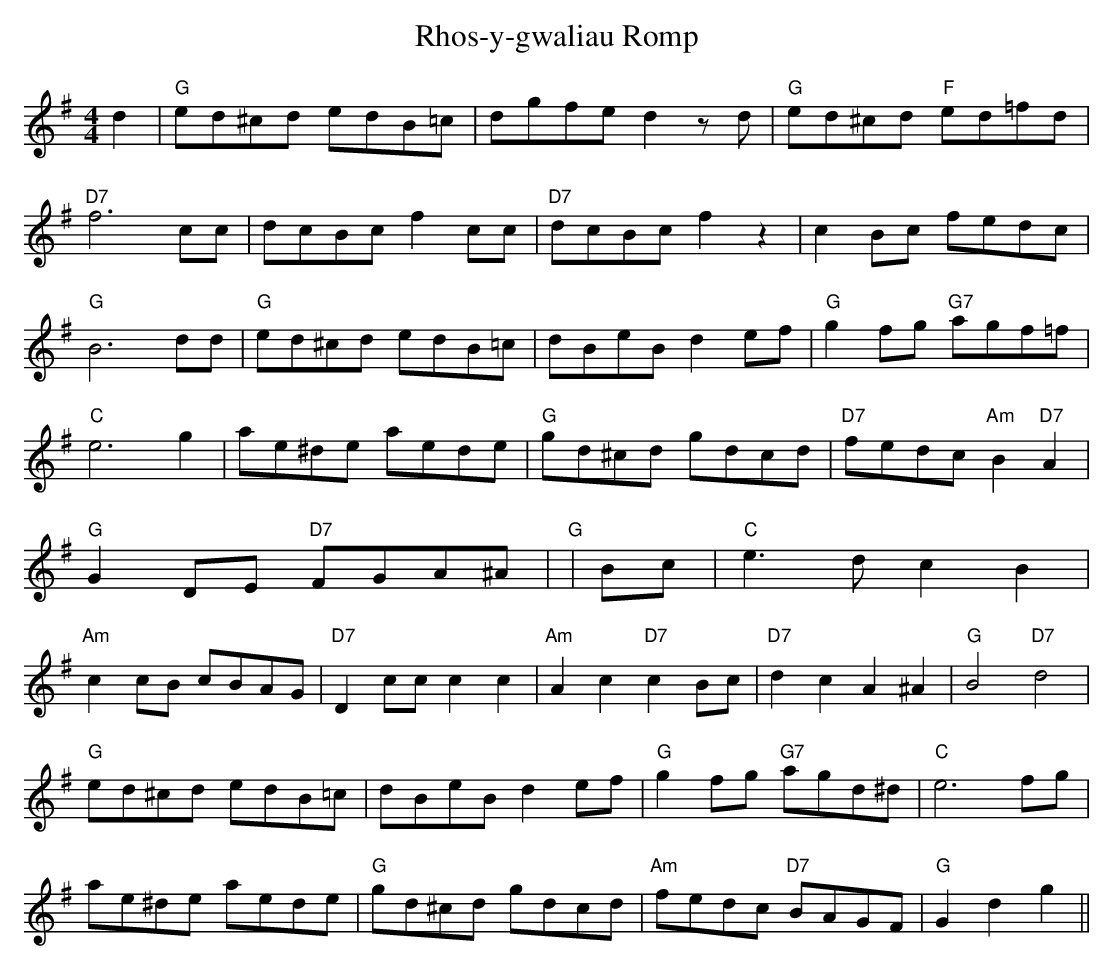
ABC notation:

X:1
T:Rhos-y-gwaliau Romp
M:4/4
L:1/4
K:G
d|"G"e/2d/2^c/2d/2 e/2d/2B/2=c/2|d/2g/2f/2e/2 dz/2d/2|\
"G"e/2d/2^c/2d/2 "F"e/2d/2=f/2d/2|
"D7"f3c/2c/2|d/2c/2B/2c/2 fc/2c/2|"D7"d/2c/2B/2c/2 fz|cB/2c/2 f/2e/2d/2c/2|
"G"B3d/2d/2|"G"e/2d/2^c/2d/2 e/2d/2B/2=c/2|d/2B/2e/2B/2 de/2f/2|\
"G"gf/2g/2 "G7"a/2g/2f/2=f/2|
"C"e3g|a/2e/2^d/2e/2 a/2e/2d/2e/2|"G"g/2d/2^c/2d/2 g/2d/2c/2d/2|\
"D7"f/2e/2d/2c/2 "Am"B"D7"A|
"G"GD/2E/2 "D7"F/2G/2A/2^A/2|"G"+G3/2B3/2++G/2 B/2 ++GB++GB+|+Bd++B2d2+B/2c/2|\
"C"e3/2d/2 cB|
"Am"cc/2B/2 c/2B/2A/2G/2|"D7"Dc/2c/2 cc|"Am"Ac "D7"cB/2c/2|"D7"dc A^A|\
"G"B2 "D7"d2|
"G"e/2d/2^c/2d/2 e/2d/2B/2=c/2|d/2B/2e/2B/2 de/2f/2|\
"G"gf/2g/2 "G7"a/2g/2d/2^d/2|"C"e3f/2g/2|
a/2e/2^d/2e/2 a/2e/2d/2e/2|"G"g/2d/2^c/2d/2 g/2d/2c/2d/2|\
"Am"f/2e/2d/2c/2 "D7"B/2A/2G/2F/2|"G"Gd g||
